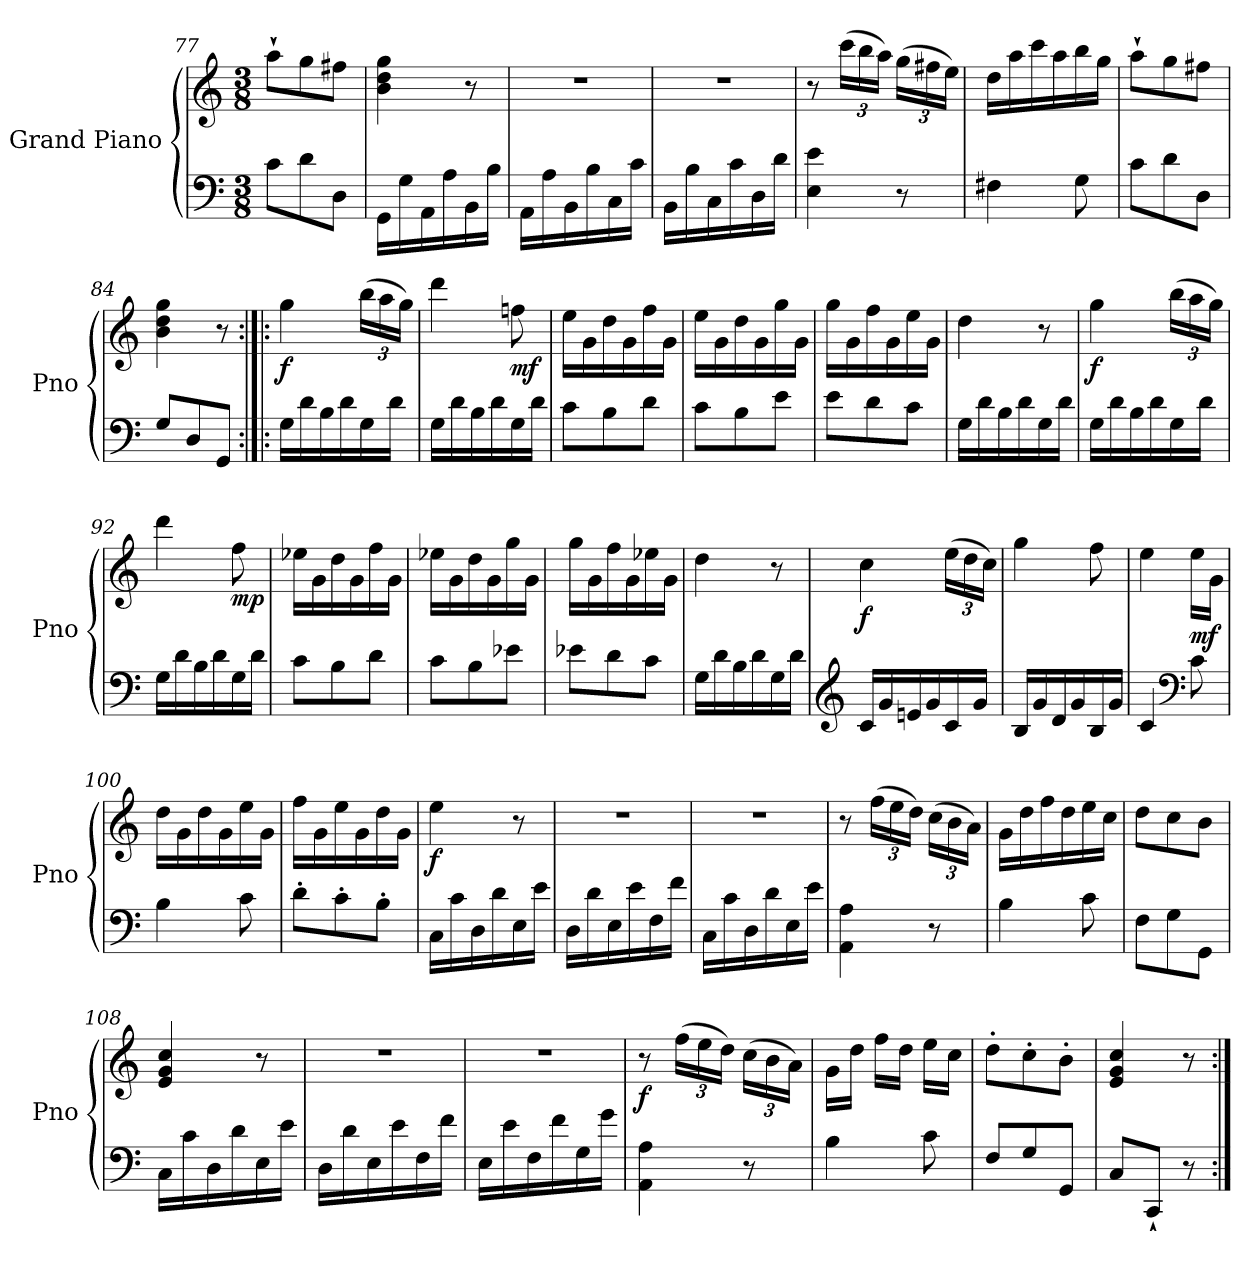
**kern	**kern	**dynam
*part1	*part1	*part1
*staff2	*staff1	*staff1/2
*I"Grand Piano	*	*
*I'Pno	*	*
*clefF4	*clefG2	*
*k[]	*k[]	*
*M3/8	*M3/8	*
=77	=77	=77
8c\L	8aa`\L	.
8d\	8gg\	.
8D\J	8ff#X\J	.
=78	=78	=78
16GG\LL	4b\ 4dd\ 4gg\	.
16G\	.	.
16AA\	.	.
16A\	.	.
16BB\	8r	.
16B\JJ	.	.
!!LO:LB:g=z
=79	=79	=79
16AA\LL	4.r	.
16A\	.	.
16BB\	.	.
16B\	.	.
16C\	.	.
16c\JJ	.	.
=80	=80	=80
16BB\LL	4.r	.
16B\	.	.
16C\	.	.
16c\	.	.
16D\	.	.
16d\JJ	.	.
=81	=81	=81
4E\ 4e\	8r	.
*	*Xbrackettup	*
.	(24ccc\LL	.
.	24bb\	.
.	24aa\JJ)	.
8r	(24gg\LL	.
.	24ff#X\	.
.	24ee\JJ)	.
=82	=82	=82
4F#X\	16dd\LL	.
.	16aa\	.
.	16ccc\	.
.	16aa\	.
8G\	16bb\	.
.	16gg\JJ	.
=83	=83	=83
8c\L	8aa`\L	.
8d\	8gg\	.
8D\J	8ff#X\J	.
=84	=84	=84
8G/L	4b\ 4dd\ 4gg\	.
8D/	.	.
8GG/J	8r	.
=85:|!|:	=85:|!|:	=85:|!|:
!	!	!LO:DY:b
16G\LL	4gg\	f
16d\	.	.
16B\	.	.
16d\	.	.
16G\	(24bb\LL	.
.	24aa\	.
16d\JJ	.	.
.	24gg\JJ)	.
=86	=86	=86
16G\LL	4ddd\	.
16d\	.	.
16B\	.	.
16d\	.	.
!	!	!LO:DY:b
16G\	8ffn\	mf
16d\JJ	.	.
=87	=87	=87
8c\L	16ee\LL	.
.	16g\	.
8B\	16dd\	.
.	16g\	.
8d\J	16ff\	.
.	16g\JJ	.
!!LO:LB:g=z
=88	=88	=88
8c\L	16ee\LL	.
.	16g\	.
8B\	16dd\	.
.	16g\	.
8e\J	16gg\	.
.	16g\JJ	.
=89	=89	=89
8e\L	16gg\LL	.
.	16g\	.
8d\	16ff\	.
.	16g\	.
8c\J	16ee\	.
.	16g\JJ	.
=90	=90	=90
16G\LL	4dd\	.
16d\	.	.
16B\	.	.
16d\	.	.
16G\	8r	.
16d\JJ	.	.
=91	=91	=91
!	!	!LO:DY:b
16G\LL	4gg\	f
16d\	.	.
16B\	.	.
16d\	.	.
16G\	(24bb\LL	.
.	24aa\	.
16d\JJ	.	.
.	24gg\JJ)	.
=92	=92	=92
16G\LL	4ddd\	.
16d\	.	.
16B\	.	.
16d\	.	.
!	!	!LO:DY:b
16G\	8ff\	mp
16d\JJ	.	.
=93	=93	=93
8c\L	16ee-X\LL	.
.	16g\	.
8B\	16dd\	.
.	16g\	.
8d\J	16ff\	.
.	16g\JJ	.
=94	=94	=94
8c\L	16ee-X\LL	.
.	16g\	.
8B\	16dd\	.
.	16g\	.
8e-X\J	16gg\	.
.	16g\JJ	.
=95	=95	=95
8e-X\L	16gg\LL	.
.	16g\	.
8d\	16ff\	.
.	16g\	.
8c\J	16ee-X\	.
.	16g\JJ	.
=96	=96	=96
16G\LL	4dd\	.
16d\	.	.
16B\	.	.
16d\	.	.
16G\	8r	.
16d\JJ	.	.
!!LO:LB:g=z
=97	=97	=97
*clefG2	*	*
!	!	!LO:DY:b
16c/LL	4cc\	f
16g/	.	.
16en/	.	.
16g/	.	.
16c/	(24ee\LL	.
.	24dd\	.
16g/JJ	.	.
.	24cc\JJ)	.
=98	=98	=98
16B/LL	4gg\	.
16g/	.	.
16d/	.	.
16g/	.	.
16B/	8ff\	.
16g/JJ	.	.
=99	=99	=99
4c/	4ee\	.
*clefF4	*	*
!	!	!LO:DY:b
8c\	16ee\LL	mf
.	16g\JJ	.
=100	=100	=100
4B\	16dd\LL	.
.	16g\	.
.	16dd\	.
.	16g\	.
8c\	16ee\	.
.	16g\JJ	.
=101	=101	=101
8d'\L	16ff\LL	.
.	16g\	.
8c'\	16ee\	.
.	16g\	.
8B'\J	16dd\	.
.	16g\JJ	.
=102	=102	=102
!	!	!LO:DY:b
16C\LL	4ee\	f
16c\	.	.
16D\	.	.
16d\	.	.
16E\	8r	.
16e\JJ	.	.
=103	=103	=103
16D\LL	4.r	.
16d\	.	.
16E\	.	.
16e\	.	.
16F\	.	.
16f\JJ	.	.
=104	=104	=104
16C\LL	4.r	.
16c\	.	.
16D\	.	.
16d\	.	.
16E\	.	.
16e\JJ	.	.
=105	=105	=105
4AA\ 4A\	8r	.
.	(24ff\LL	.
.	24ee\	.
.	24dd\JJ)	.
8r	(24cc\LL	.
.	24b\	.
.	24a\JJ)	.
!!LO:LB:g=z
=106	=106	=106
4B\	16g\LL	.
.	16dd\	.
.	16ff\	.
.	16dd\	.
8c\	16ee\	.
.	16cc\JJ	.
=107	=107	=107
8F\L	8dd\L	.
8G\	8cc\	.
8GG\J	8b\J	.
=108	=108	=108
16C\LL	4e/ 4g/ 4cc/	.
16c\	.	.
16D\	.	.
16d\	.	.
16E\	8r	.
16e\JJ	.	.
=109	=109	=109
16D\LL	4.r	.
16d\	.	.
16E\	.	.
16e\	.	.
16F\	.	.
16f\JJ	.	.
=110	=110	=110
16E\LL	4.r	.
16e\	.	.
16F\	.	.
16f\	.	.
16G\	.	.
16g\JJ	.	.
=111	=111	=111
!	!	!LO:DY:b
4AA\ 4A\	8r	f
.	(24ff\LL	.
.	24ee\	.
.	24dd\JJ)	.
8r	(24cc\LL	.
.	24b\	.
.	24a\JJ)	.
=112	=112	=112
4B\	16g\LL	.
.	16dd\JJ	.
.	16ff\LL	.
.	16dd\JJ	.
8c\	16ee\LL	.
.	16cc\JJ	.
=113	=113	=113
8F/L	8dd'\L	.
8G/	8cc'\	.
8GG/J	8b'\J	.
=114	=114	=114
8C/L	4e/ 4g/ 4cc/	.
8CC`/J	.	.
8r	8r	.
=:|!	=:|!	=:|!
*-	*-	*-
